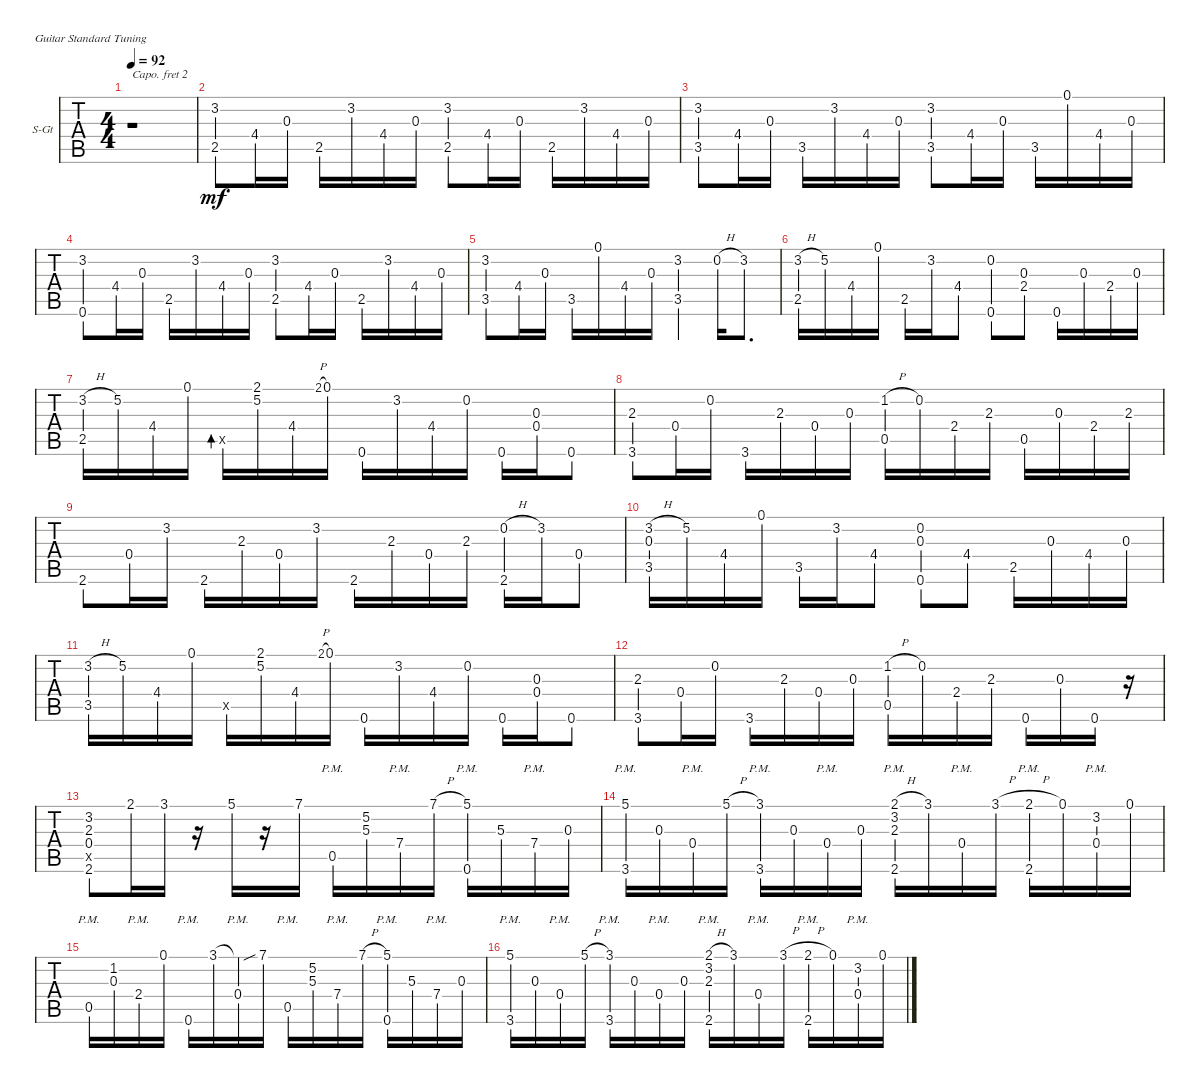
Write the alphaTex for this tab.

\defaultSystemsLayout 4
\bracketExtendMode groupsimilarinstruments
\firstSystemTrackNameOrientation horizontal
\otherSystemsTrackNameOrientation horizontal
\track ("Steel Guitar" "S-Gt") {instrument acousticguitarsteel}
\staff {tabs}
\capo 2
\tuning (E4 B3 G3 D3 A2 E2)
\ts (4 4)
\tempo 92
\clef g2
\ks c
r.1{dy mf instrument acousticguitarsteel} |
(3.2 2.5).8 4.4.16 0.3.16 2.5.16 3.2.16 4.4.16 0.3.16 (3.2 2.5).8 4.4.16 0.3.16 2.5.16 3.2.16 4.4.16 0.3.16 |
(3.2 3.5).8 4.4.16 0.3.16 3.5.16 3.2.16 4.4.16 0.3.16 (3.2 3.5).8 4.4.16 0.3.16 3.5.16 0.1.16 4.4.16 0.3.16 |
(3.2 0.6).8 4.4.16 0.3.16 2.5.16 3.2.16 4.4.16 0.3.16 (3.2 2.5).8 4.4.16 0.3.16 2.5.16 3.2.16 4.4.16 0.3.16 |
(3.2 3.5).8 4.4.16 0.3.16 3.5.16 0.1.16 4.4.16 0.3.16 (3.2 3.5).4 0.2{h}.16 3.2.8{d} |
(3.2{h} 2.5).16 5.2.16 4.4.16 0.1.16 2.5.16 3.2.16 4.4.8 (0.2 0.6).8 (0.3 2.4).8 0.6.16 0.3.16 2.4.16 0.3.16 |
(2.5 3.2{h}).16 5.2.16 4.4.16 0.1.16 0.5{x lf 3}.16{bd 60} (2.1 5.2).16 4.4.16 2.1{h}.8{gr onbeat} 0.1.16 0.6.16 3.2.16 4.4.16 0.2.16 0.6.16 (0.4 0.3).16 0.6.8 |
(3.6 2.3).8 0.4.16 0.2.16 3.6.16 2.3.16 0.4.16 0.3.16 (1.2{h} 0.5).16 0.2.16 2.4.16 2.3.16 0.5.16 0.3.16 2.4.16 2.3.16 |
2.6.8 0.4.16 3.2.16 2.6.16 2.3.16 0.4.16 3.2.16 2.6.16 2.3.16 0.4.16 2.3.16 (2.6 0.2{h}).16 3.2.16 0.4.8 |
(3.2{h} 3.5 0.3).16 5.2.16 4.4.16 0.1.16 3.5.16 3.2.16 4.4.8 (0.2 0.6 0.3).8 4.4.8 2.5.16 0.3.16 4.4.16 0.3.16 |
(3.5 3.2{h}).16 5.2.16 4.4.16 0.1.16 0.5{x}.16 (2.1 5.2).16 4.4.16 2.1{h}.8{gr onbeat} 0.1.16 0.6.16 3.2.16 4.4.16 0.2.16 0.6.16 (0.4 0.3).16 0.6.8 |
(3.6 2.3).8 0.4.16 0.2.16 3.6.16 2.3.16 0.4.16 0.3.16 (1.2{h} 0.5).16 0.2.16 2.4.16 2.3.16 0.6.16 0.3.16 0.6.16 r.16 |
(2.6 0.5{x} 0.4 2.3 3.2).8 2.1.16 3.1.16 r.16 5.1.16 r.16 7.1.16 0.5{pm}.16 (5.3 5.2).16 7.4{pm}.16 7.1{h}.16 (5.1 0.6{pm}).16 5.3.16 7.4{pm}.16 0.3.16 |
(3.6{pm} 5.1).16 0.3.16 0.4{pm}.16 5.1{h}.16 (3.1 3.6{pm}).16 0.3.16 0.4{pm}.16 0.3.16 (2.6{pm} 2.3 3.2 2.1{h}).16 3.1.16 0.4{pm}.16 3.1{h}.16 (2.1{h} 2.6{pm}).16 0.1.16 (3.2 0.4{pm}).16 0.1.16 |
0.5{pm}.16 (0.3 1.2).16 2.4{pm}.16 0.1.16 0.6{pm}.16 3.1.16 (0.4{pm} 3.1{sou t}).16 7.1.16 0.5{pm}.16 (5.3 5.2).16 7.4{pm}.16 7.1{h}.16 (5.1 0.6{pm}).16 5.3.16 7.4{pm}.16 0.3.16 |
(3.6{pm} 5.1).16 0.3.16 0.4{pm}.16 5.1{h}.16 (3.1 3.6{pm}).16 0.3.16 0.4{pm}.16 0.3.16 (2.6{pm} 2.3 3.2 2.1{h}).16 3.1.16 0.4{pm}.16 3.1{h}.16 (2.1{h} 2.6{pm}).16 0.1.16 (3.2 0.4{pm}).16 0.1.16
